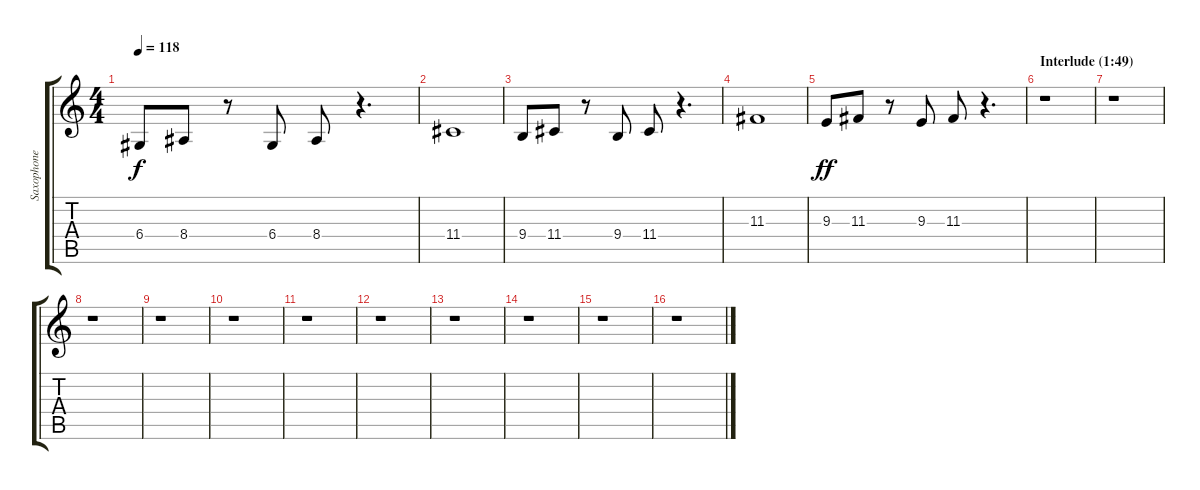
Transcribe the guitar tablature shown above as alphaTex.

\track ("Saxophone" "Saxophone") {instrument tenorsax}
\staff {score tabs}
\tuning (E4 B3 G3 D3 A2 E2) {hide}
\ts (4 4)
\tempo 118
\clef g2
\ks c
6.4.8{dy f} 8.4.8 r.8 6.4.8 8.4.8 r.4{d} |
11.4.1 |
9.4.8 11.4.8 r.8 9.4.8 11.4.8 r.4{d} |
11.3.1 |
9.3.8{dy ff} 11.3.8 r.8 9.3.8 11.3.8 r.4{d} |
\section ("" "Interlude (1:49)")
r.1 |
r.1 |
r.1 |
r.1 |
r.1 |
r.1 |
r.1 |
r.1 |
r.1 |
r.1 |
r.1
